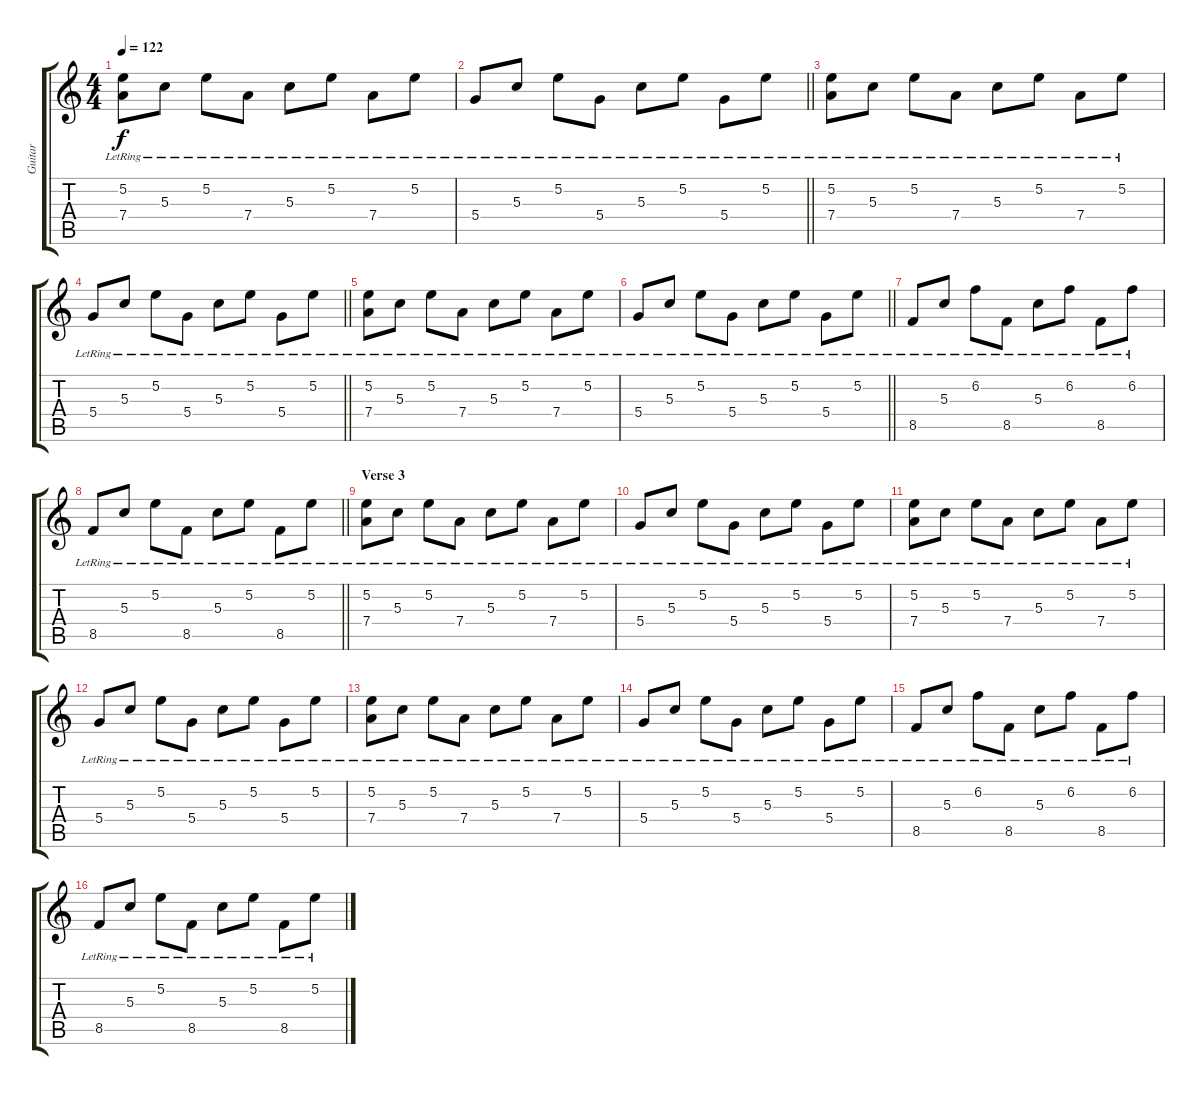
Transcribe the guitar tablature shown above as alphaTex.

\track ("Guitar" "Guitar") {instrument electricguitarmuted}
\staff {score tabs}
\tuning (E4 B3 G3 D3 A2 E2) {hide}
\ts (4 4)
\tempo 122
\clef g2
\ks c
(5.2{lr} 7.4{lr}).8{dy f} 5.3{lr}.8 5.2{lr}.8 7.4{lr}.8 5.3{lr}.8 5.2{lr}.8 7.4{lr}.8 5.2{lr}.8 |
\barLineRight lightlight
5.4{lr}.8 5.3{lr}.8 5.2{lr}.8 5.4{lr}.8 5.3{lr}.8 5.2{lr}.8 5.4{lr}.8 5.2{lr}.8 |
(5.2{lr} 7.4{lr}).8 5.3{lr}.8 5.2{lr}.8 7.4{lr}.8 5.3{lr}.8 5.2{lr}.8 7.4{lr}.8 5.2{lr}.8 |
\barLineRight lightlight
5.4{lr}.8 5.3{lr}.8 5.2{lr}.8 5.4{lr}.8 5.3{lr}.8 5.2{lr}.8 5.4{lr}.8 5.2{lr}.8 |
(5.2{lr} 7.4{lr}).8 5.3{lr}.8 5.2{lr}.8 7.4{lr}.8 5.3{lr}.8 5.2{lr}.8 7.4{lr}.8 5.2{lr}.8 |
\barLineRight lightlight
5.4{lr}.8 5.3{lr}.8 5.2{lr}.8 5.4{lr}.8 5.3{lr}.8 5.2{lr}.8 5.4{lr}.8 5.2{lr}.8 |
8.5{lr}.8 5.3{lr}.8 6.2{lr}.8 8.5{lr}.8 5.3{lr}.8 6.2{lr}.8 8.5{lr}.8 6.2{lr}.8 |
\barLineRight lightlight
8.5{lr}.8 5.3{lr}.8 5.2{lr}.8 8.5{lr}.8 5.3{lr}.8 5.2{lr}.8 8.5{lr}.8 5.2{lr}.8 |
\section ("" "Verse 3")
(5.2{lr} 7.4{lr}).8 5.3{lr}.8 5.2{lr}.8 7.4{lr}.8 5.3{lr}.8 5.2{lr}.8 7.4{lr}.8 5.2{lr}.8 |
5.4{lr}.8 5.3{lr}.8 5.2{lr}.8 5.4{lr}.8 5.3{lr}.8 5.2{lr}.8 5.4{lr}.8 5.2{lr}.8 |
(5.2{lr} 7.4{lr}).8 5.3{lr}.8 5.2{lr}.8 7.4{lr}.8 5.3{lr}.8 5.2{lr}.8 7.4{lr}.8 5.2{lr}.8 |
5.4{lr}.8 5.3{lr}.8 5.2{lr}.8 5.4{lr}.8 5.3{lr}.8 5.2{lr}.8 5.4{lr}.8 5.2{lr}.8 |
(5.2{lr} 7.4{lr}).8 5.3{lr}.8 5.2{lr}.8 7.4{lr}.8 5.3{lr}.8 5.2{lr}.8 7.4{lr}.8 5.2{lr}.8 |
5.4{lr}.8 5.3{lr}.8 5.2{lr}.8 5.4{lr}.8 5.3{lr}.8 5.2{lr}.8 5.4{lr}.8 5.2{lr}.8 |
8.5{lr}.8 5.3{lr}.8 6.2{lr}.8 8.5{lr}.8 5.3{lr}.8 6.2{lr}.8 8.5{lr}.8 6.2{lr}.8 |
8.5{lr}.8 5.3{lr}.8 5.2{lr}.8 8.5{lr}.8 5.3{lr}.8 5.2{lr}.8 8.5{lr}.8 5.2{lr}.8
